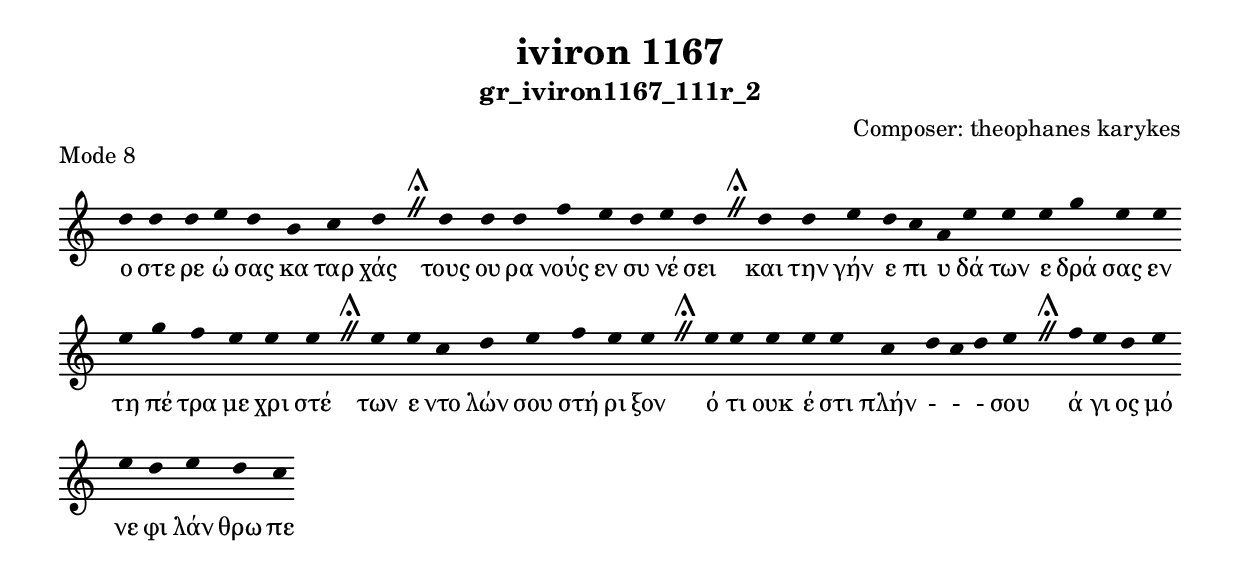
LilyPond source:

\include "gregorian.ly"

	\header {
 	  title = "iviron 1167"
	  subtitle = "gr_iviron1167_111r_2"
	  composer = "Composer: theophanes karykes"
	  piece = "Mode 8"
	}

	chant = {
	  d''4 d''4 d''4 e''4 d''4 b'4 c''4 d''4 \divisioMaior
 d''4 d''4 d''4 f''4 e''4 d''4 e''4 d''4 \divisioMaior
 d''4 d''4 e''4 d''4 c''4 a'4 e''4 e''4 e''4 g''4 e''4 e''4 e''4 g''4 f''4 e''4 e''4 e''4 \divisioMaior
 e''4 e''4 c''4 d''4 e''4 f''4 e''4 e''4 \divisioMaior
 e''4 e''4 e''4 e''4 e''4 c''4 d''4 c''4 d''4 e''4 \divisioMaior
 f''4 e''4 d''4 e''4 e''4 d''4 e''4 d''4 c''4\finalis
	}

	verba = \lyricmode {ο στε ρε ώ σας κα ταρ χάς 
τους ου ρα νούς εν συ νέ σει 
και την γήν ε πι υ δά των ε δρά σας εν τη πέ τρα με χρι στέ 
των ε ντο λών σου στή ρι ξον 
ό τι ουκ έ στι πλήν -  -  - σου 
ά γι ος μό νε φι λάν θρω πε 
	}


	\score {
	  \new Staff <<
	  \new Voice = "melody" \chant
	  \new Lyrics = "one" \lyricsto melody \verba
	  >>
	  \layout {
	    \context {
	      \Staff
	      \remove "Time_signature_engraver"
	      \remove "Bar_engraver"
	    }
	    \context {
	      \Voice
	      \remove "Stem_engraver"
	    }
	  }
	}